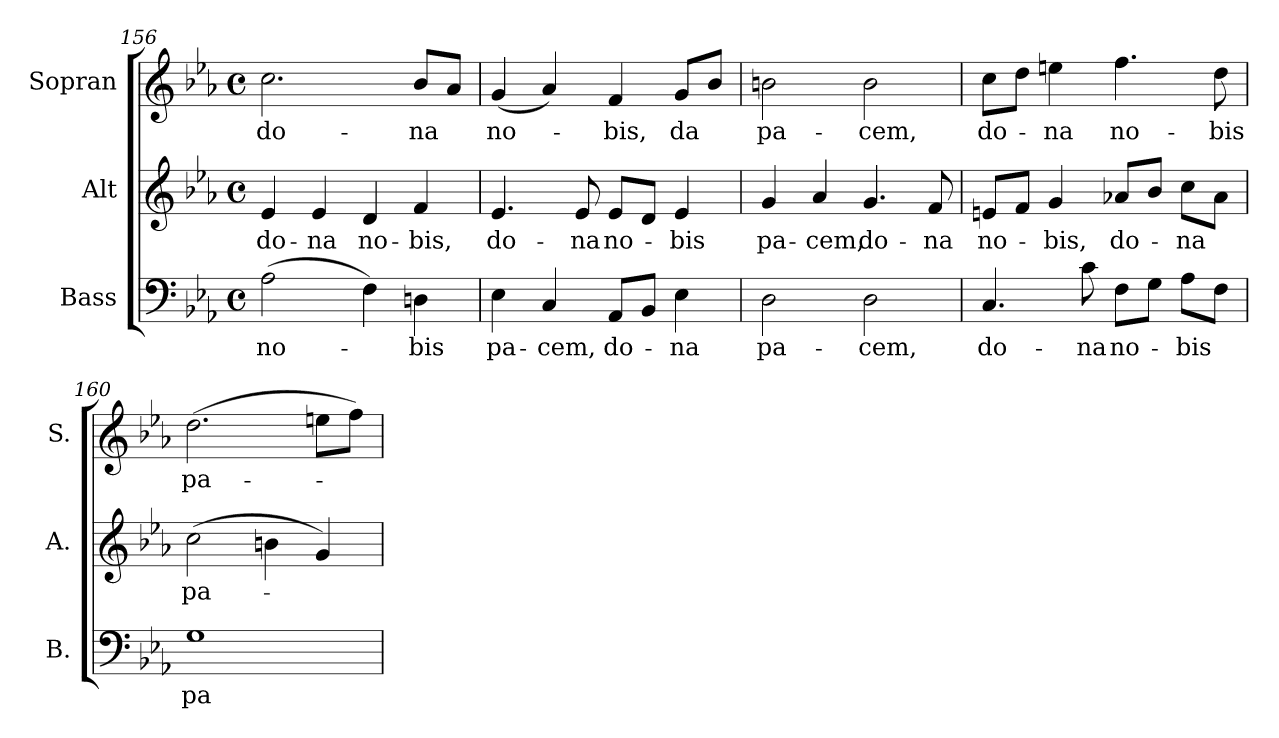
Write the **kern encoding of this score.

**kern	**text	**kern	**text	**kern	**text
*part3	*part3	*part2	*part2	*part1	*part1
*staff3	*staff3	*staff2	*staff2	*staff1	*staff1
*I"Bass	*	*I"Alt	*	*I"Sopran	*
*I'B.	*	*I'A.	*	*I'S.	*
*clefF4	*	*clefG2	*	*clefG2	*
*k[b-e-a-]	*	*k[b-e-a-]	*	*k[b-e-a-]	*
*E-:	*	*E-:	*	*E-:	*
*M4/4	*	*M4/4	*	*M4/4	*
*met(c)	*	*met(c)	*	*met(c)	*
=156	=156	=156	=156	=156	=156
!	!LO:LY:b	!	!LO:LY:b	!	!LO:LY:b
(>2A-\	no-	4e-/	do-	2.cc\	do-
!	!	!	!LO:LY:b	!	!
.	.	4e-/	-na	.	.
!	!	!	!LO:LY:b	!	!
4F\)	.	4d/	no-	.	.
!	!LO:LY:b	!	!LO:LY:b	!	!LO:LY:b
4Dn\	-bis	4f/	-bis,	8b-/L	-na
.	.	.	.	8a-/J	.
!!LO:LB:g=z
=157	=157	=157	=157	=157	=157
!	!LO:LY:b	!	!LO:LY:b	!	!LO:LY:b
4E-\	pa-	4.e-/	do-	(<4g/	no-
!	!LO:LY:b	!	!	!	!
4C/	-cem,	.	.	4a-/)	.
!	!	!	!LO:LY:b	!	!
.	.	8e-/	-na	.	.
!	!LO:LY:b	!	!LO:LY:b	!	!LO:LY:b
8AA-/L	do-	8e-/L	no-	4f/	-bis,
8BB-/J	.	8d/J	.	.	.
!	!LO:LY:b	!	!LO:LY:b	!	!LO:LY:b
4E-\	-na	4e-/	-bis	8g/L	da
.	.	.	.	8b-/J	.
=158	=158	=158	=158	=158	=158
!	!LO:LY:b	!	!LO:LY:b	!	!LO:LY:b
2D\	pa-	4g/	pa-	2bn\	pa-
!	!	!	!LO:LY:b	!	!
.	.	4a-/	-cem,	.	.
!	!LO:LY:b	!	!LO:LY:b	!	!LO:LY:b
2D\	-cem,	4.g/	do-	2b\	-cem,
!	!	!	!LO:LY:b	!	!
.	.	8f/	-na	.	.
=159	=159	=159	=159	=159	=159
!	!LO:LY:b	!	!LO:LY:b	!	!LO:LY:b
4.C/	do-	8en/L	no-	8cc\L	do-
.	.	8f/J	.	8dd\J	.
!	!	!	!LO:LY:b	!	!LO:LY:b
.	.	4g/	-bis,	4een\	-na
!	!LO:LY:b	!	!	!	!
8c\	-na	.	.	.	.
!	!LO:LY:b	!	!LO:LY:b	!	!LO:LY:b
8F\L	no-	8a-X/L	do-	4.ff\	no-
8G\J	.	8b-/J	.	.	.
!	!LO:LY:b	!	!LO:LY:b	!	!
8A-\L	-bis	8cc\L	-na	.	.
!	!	!	!	!	!LO:LY:b
8F\J	.	8a-\J	.	8dd\	-bis
=160	=160	=160	=160	=160	=160
!	!LO:LY:b	!	!LO:LY:b	!	!LO:LY:b
1G	pa-	(>2cc\	pa-	(>2.dd\	pa-
.	.	4bn\	.	.	.
.	.	4g/)	.	8een\L	.
.	.	.	.	8ff\J)	.
=	=	=	=	=	=
*-	*-	*-	*-	*-	*-
